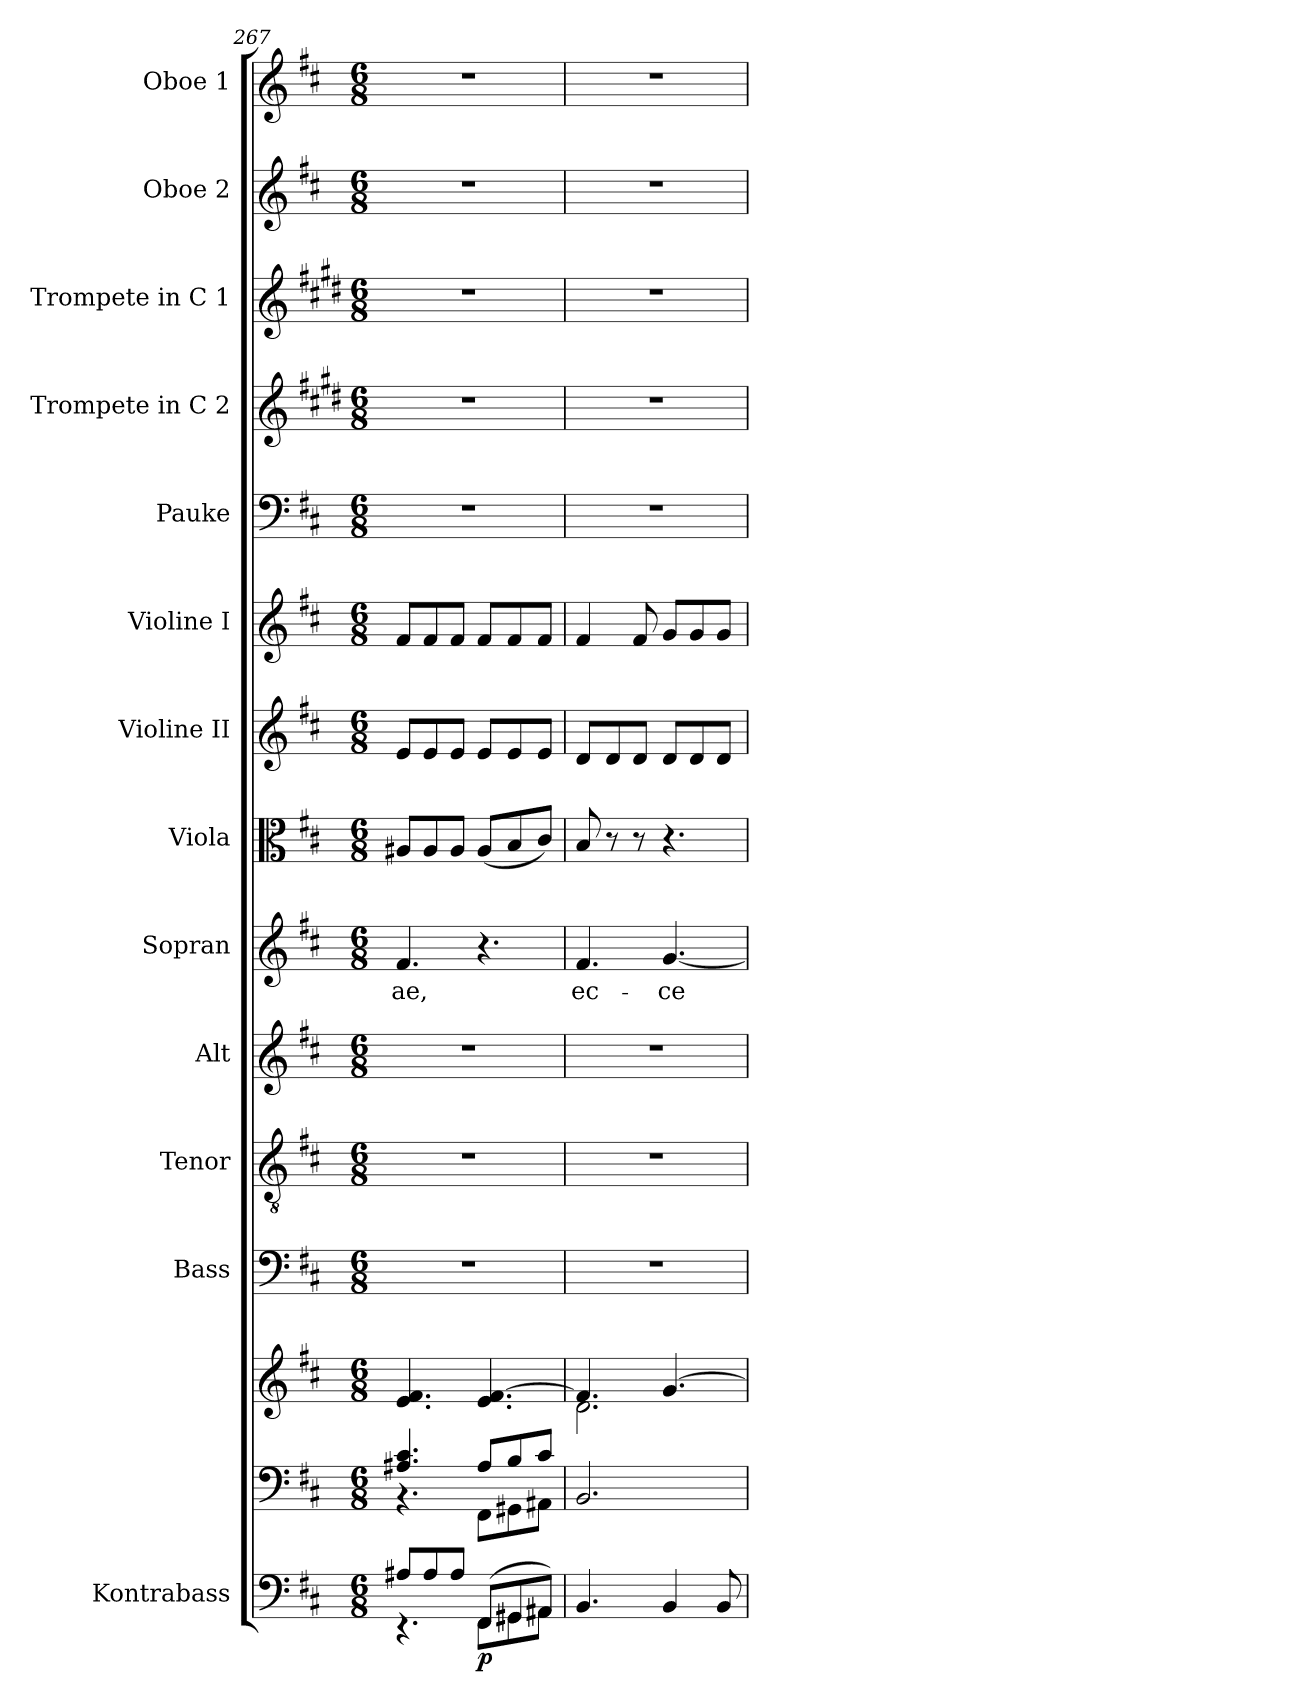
**kern	**dynam	**kern	**kern	**kern	**kern	**kern	**kern	**text	**kern	**kern	**kern	**kern	**kern	**kern	**kern	**kern
*part14	*part14	*part13	*part13	*part12	*part11	*part10	*part9	*part9	*part8	*part7	*part6	*part5	*part4	*part3	*part2	*part1
*staff15	*staff15	*staff14	*staff13	*staff12	*staff11	*staff10	*staff9	*staff9	*staff8	*staff7	*staff6	*staff5	*staff4	*staff3	*staff2	*staff1
*I"Kontrabass	*	*	*	*I"Bass	*I"Tenor	*I"Alt	*I"Sopran	*	*I"Viola	*I"Violine II	*I"Violine I	*I"Pauke	*I"Trompete in C 2	*I"Trompete in C 1	*I"Oboe 2	*I"Oboe 1
*I'Kb.	*	*	*	*I'B	*I'T	*I'A	*I'S	*	*I'Vla.	*I'Vl. II	*I'Vl. I	*I'Pk.	*	*	*I'Ob. 2	*I'Ob. 1
!!LO:PB:g=z
*clefF4	*	*clefF4	*clefG2	*clefF4	*clefGv2	*clefG2	*clefG2	*	*clefC3	*clefG2	*clefG2	*clefF4	*clefG2	*clefG2	*clefG2	*clefG2
*ITrd7c12	*	*	*	*	*	*	*	*	*	*	*	*	*ITrd1c2	*ITrd1c2	*	*
*k[f#c#]	*	*k[f#c#]	*k[f#c#]	*k[f#c#]	*k[f#c#]	*k[f#c#]	*k[f#c#]	*	*k[f#c#]	*k[f#c#]	*k[f#c#]	*k[f#c#]	*k[f#c#]	*k[f#c#]	*k[f#c#]	*k[f#c#]
*D:	*	*D:	*D:	*D:	*D:	*D:	*D:	*	*D:	*D:	*D:	*D:	*D:	*D:	*D:	*D:
*M6/8	*	*M6/8	*M6/8	*M6/8	*M6/8	*M6/8	*M6/8	*	*M6/8	*M6/8	*M6/8	*M6/8	*M6/8	*M6/8	*M6/8	*M6/8
=267	=267	=267	=267	=267	=267	=267	=267	=267	=267	=267	=267	=267	=267	=267	=267	=267
*^	*	*^	*	*	*	*	*	*	*	*	*	*	*	*	*	*
!	!	!	!	!	!	!	!	!	!	!LO:LY:b	!	!	!	!	!	!	!	!
8AA#X/L	4.rEE	.	4.A#X/ 4.c#/	4.rBB	4.e/ 4.f#/	2.r	2.r	2.r	4.f#/	-ae,	8A#X/L	8e/L	8f#/L	2.r	2.r	2.r	2.r	2.r
8AA#/	.	.	.	.	.	.	.	.	.	.	8A#/	8e/	8f#/	.	.	.	.	.
8AA#/J	.	.	.	.	.	.	.	.	.	.	8A#/J	8e/J	8f#/J	.	.	.	.	.
!	!	!LO:DY:b	!	!	!	!	!	!	!	!	!	!	!	!	!	!	!	!
(>8FFF#/L	8FFF#\L	p	8A#/L	8FF#\L	4.e/ [4.f#/	.	.	.	4.r	.	(<8A#/L	8e/L	8f#/L	.	.	.	.	.
8GGG#X/	8GGG#X\	.	8B/	8GG#X\	.	.	.	.	.	.	8B/	8e/	8f#/	.	.	.	.	.
8AAA#X/J)	8AAA#X\J	.	8c#/J	8AA#X\J	.	.	.	.	.	.	8c#/J)	8e/J	8f#/J	.	.	.	.	.
=268	=268	=268	=268	=268	=268	=268	=268	=268	=268	=268	=268	=268	=268	=268	=268	=268	=268	=268
*	*	*	*	*	*^	*	*	*	*	*	*	*	*	*	*	*	*	*
!	!	!	!	!	!	!	!	!	!	!	!LO:LY:b	!	!	!	!	!	!	!	!
*v	*v	*	*	*	*	*	*	*	*	*	*	*	*	*	*	*	*	*	*
*	*	*v	*v	*	*	*	*	*	*	*	*	*	*	*	*	*	*	*
4.BBB/	.	2.BB/	4.f#/]	2.d\	2.r	2.r	2.r	4.f#/	ec-	8B/	8d/L	4f#/	2.r	2.r	2.r	2.r	2.r
.	.	.	.	.	.	.	.	.	.	8r	8d/	.	.	.	.	.	.
.	.	.	.	.	.	.	.	.	.	8r	8d/J	8f#/	.	.	.	.	.
!	!	!	!	!	!	!	!	!	!LO:LY:b	!	!	!	!	!	!	!	!
4BBB/	.	.	[>4.g/	.	.	.	.	[4.g/	-ce	4.r	8d/L	8g/L	.	.	.	.	.
.	.	.	.	.	.	.	.	.	.	.	8d/	8g/	.	.	.	.	.
8BBB/	.	.	.	.	.	.	.	.	.	.	8d/J	8g/J	.	.	.	.	.
*	*	*	*v	*v	*	*	*	*	*	*	*	*	*	*	*	*	*
=	=	=	=	=	=	=	=	=	=	=	=	=	=	=	=	=
*-	*-	*-	*-	*-	*-	*-	*-	*-	*-	*-	*-	*-	*-	*-	*-	*-
